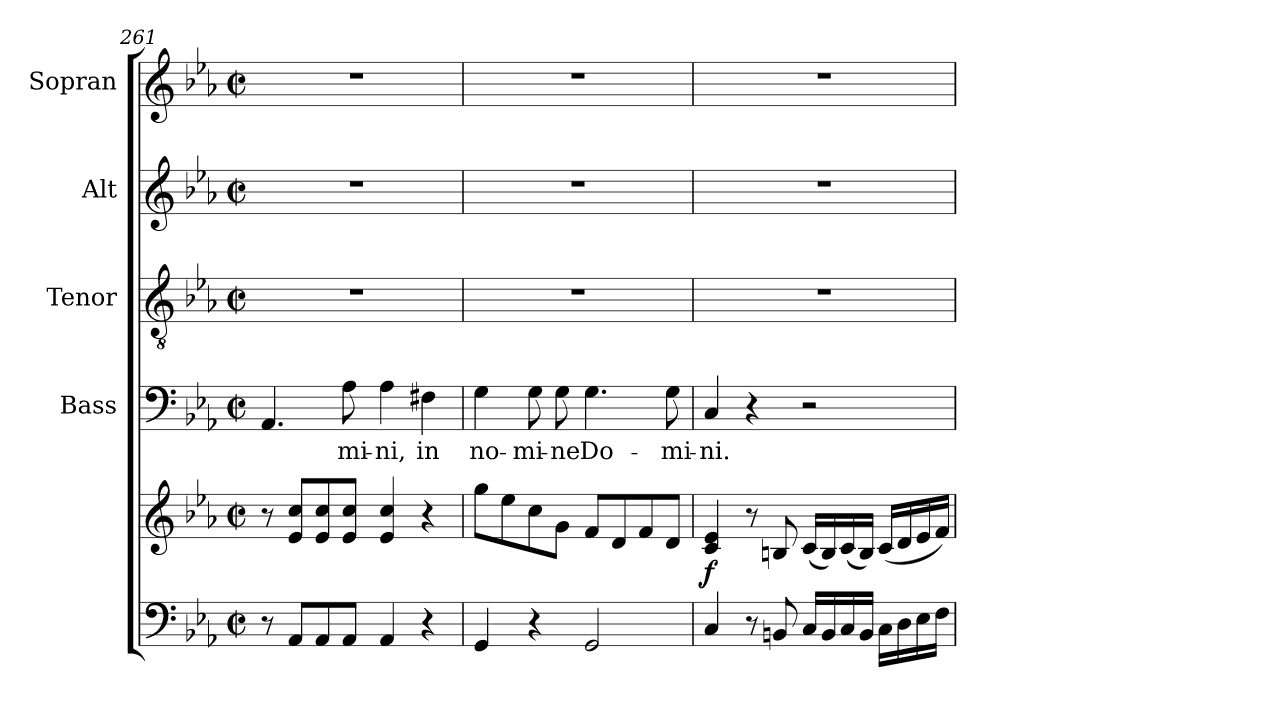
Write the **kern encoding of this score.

**kern	**kern	**dynam	**kern	**text	**kern	**kern	**kern
*part5	*part5	*part5	*part4	*part4	*part3	*part2	*part1
*staff6	*staff5	*staff5/6	*staff4	*staff4	*staff3	*staff2	*staff1
*	*	*	*I"Bass	*	*I"Tenor	*I"Alt	*I"Sopran
*	*	*	*I'B.	*	*I'T.	*I'A.	*I'S.
*clefF4	*clefG2	*	*clefF4	*	*clefGv2	*clefG2	*clefG2
*k[b-e-a-]	*k[b-e-a-]	*	*k[b-e-a-]	*	*k[b-e-a-]	*k[b-e-a-]	*k[b-e-a-]
*E-:	*E-:	*	*E-:	*	*E-:	*E-:	*E-:
*M2/2	*M2/2	*	*M2/2	*	*M2/2	*M2/2	*M2/2
*met(c|)	*met(c|)	*	*met(c|)	*	*met(c|)	*met(c|)	*met(c|)
=261	=261	=261	=261	=261	=261	=261	=261
8r	8r	.	4.AA-/	.	1r	1r	1r
8AA-/L	8e-/ 8cc/L	.	.	.	.	.	.
8AA-/	8e-/ 8cc/	.	.	.	.	.	.
!	!	!	!	!LO:LY:b	!	!	!
8AA-/J	8e-/ 8cc/J	.	8A-\	-mi-	.	.	.
!	!	!	!	!LO:LY:b	!	!	!
4AA-/	4e-/ 4cc/	.	4A-\	-ni,	.	.	.
!	!	!	!	!LO:LY:b	!	!	!
4r	4r	.	4F#X\	in	.	.	.
!!LO:PB:g=z
=262	=262	=262	=262	=262	=262	=262	=262
!	!	!	!	!LO:LY:b	!	!	!
4GG/	8gg\L	.	4G\	no-	1r	1r	1r
.	8ee-\	.	.	.	.	.	.
!	!	!	!	!LO:LY:b	!	!	!
4r	8cc\	.	8G\	-mi-	.	.	.
!	!	!	!	!LO:LY:b	!	!	!
.	8g\J	.	8G\	-ne	.	.	.
!	!	!	!	!LO:LY:b	!	!	!
2GG/	8f/L	.	4.G\	Do-	.	.	.
.	8d/	.	.	.	.	.	.
.	8f/	.	.	.	.	.	.
!	!	!	!	!LO:LY:b	!	!	!
.	8d/J	.	8G\	-mi-	.	.	.
=263	=263	=263	=263	=263	=263	=263	=263
!	!	!LO:DY:a=2	!	!LO:LY:b	!	!	!
4C/	4c/ 4e-/	f	4C/	-ni.	1r	1r	1r
8r	8r	.	4r	.	.	.	.
8BBn/	8Bn/	.	.	.	.	.	.
16C/LL	(<16c/LL	.	2r	.	.	.	.
16BB/	16B/)	.	.	.	.	.	.
16C/	(<16c/	.	.	.	.	.	.
16BB/JJ	16B/JJ)	.	.	.	.	.	.
16C\LL	(<16c/LL	.	.	.	.	.	.
16D\	16d/	.	.	.	.	.	.
16E-\	16e-/	.	.	.	.	.	.
16F\JJ	16f/JJ)	.	.	.	.	.	.
=	=	=	=	=	=	=	=
*-	*-	*-	*-	*-	*-	*-	*-
